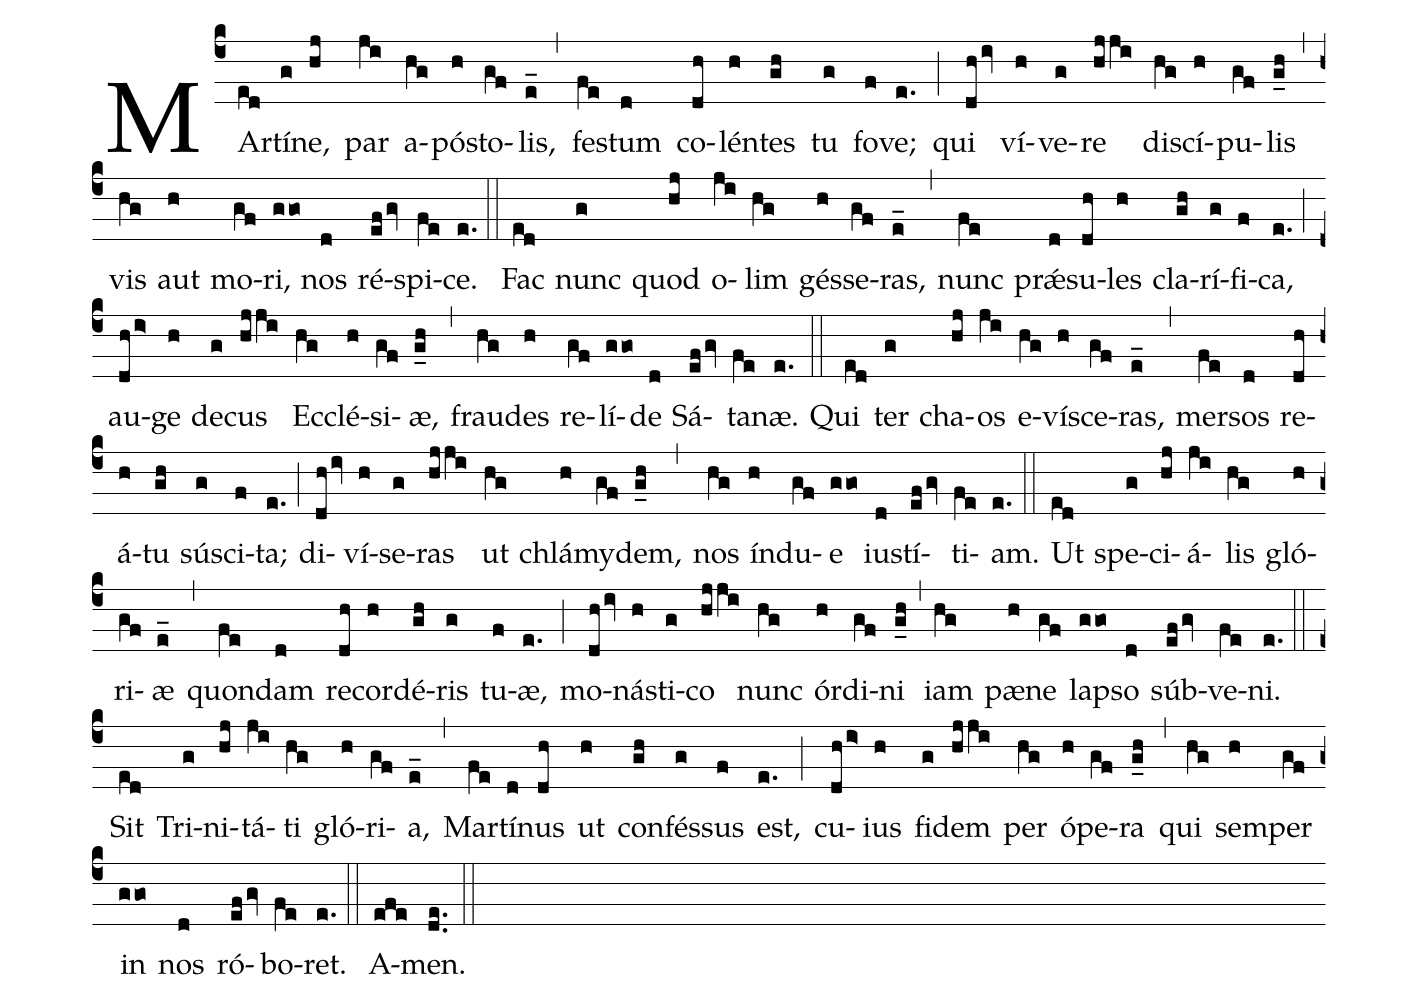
%%
(c4)
MAr(ed)tí(g)ne,(hj) par(ji) a(hg)pó(h)sto(gf)lis,(e_) (,)
fe(fe)stum(d) co(dh)lén(h)tes(gh) tu(g) fo(f)ve;(e.) (;)
qui(dh/iv) ví(h)ve(g)re(hjji) di(hg)scí(h)pu(gf)lis(g_h) (,)
vis(hg) aut(h) mo(gf)ri,(ggo) nos(d) ré(efgv)spi(fe)ce.(e.) (::)

Fac(ed) nunc(g) quod(hj) o(ji)lim(hg) gés(h)se(gf)ras,(e_) (,)
nunc(fe) prǽ(d)su(dh)les(h) cla(gh)rí(g)fi(f)ca,(e.) (;)
au(dh/i>)ge(h) de(g)cus(hjji) Ec(hg)clé(h)si(gf)æ,(g_h) (,)
frau(hg)des(h) re(gf)lí(ggo)de(d) Sá(efgv)ta(fe)næ.(e.) (::)

Qui(ed) ter(g) cha(hj)os(ji) e(hg)ví(h)sce(gf)ras,(e_) (,)
mer(fe)sos(d) re(dh)á(h)tu(gh) sú(g)sci(f)ta;(e.) (;)
di(dh/iv)ví(h)se(g)ras(hjji) ut(hg) chlá(h)my(gf)dem,(g_h) (,)
nos(hg) ín(h)du(gf)e(ggo) iu(d)stí(efgv)ti(fe)am.(e.) (::)

Ut(ed) spe(g)ci(hj)á(ji)lis(hg) gló(h)ri(gf)æ(e_) (,)
quon(fe)dam(d) re(dh)cor(h)dé(gh)ris(g) tu(f)æ,(e.) (;)
mo(dh/iv)ná(h)sti(g)co(hjji) nunc(hg) ór(h)di(gf)ni(g_h) (,)
iam(hg) pæ(h)ne(gf) la(ggo)pso(d) súb(efgv)ve(fe)ni.(e.) (::)

Sit(ed) Tri(g)ni(hj)tá(ji)ti(hg) gló(h)ri(gf)a,(e_) (,)
Mar(fe)tí(d)nus(dh) ut(h) con(gh)fés(g)sus(f) est,(e.) (;)
cu(dh/i>)ius(h) fi(g)dem(hjji) per(hg) ó(h)pe(gf)ra(g_h) (,)
qui(hg) sem(h)per(gf) in(ggo) nos(d) ró(efgv)bo(fe)ret.(e.) (::)

A(efe)men.(de..) (::)
